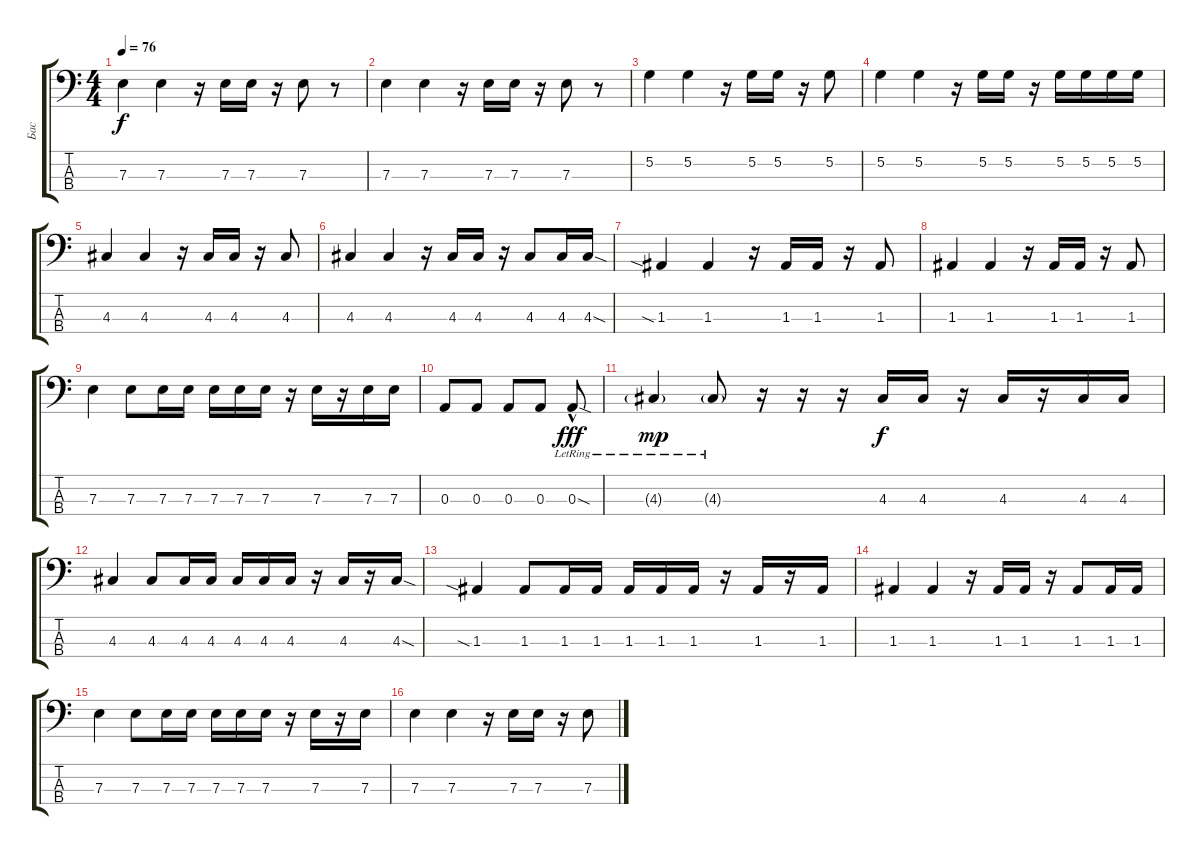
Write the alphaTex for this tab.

\track ("Бас" "Бас") {instrument electricbassfinger}
\staff {score tabs}
\tuning (G2 D2 A1 E1) {hide}
\ts (4 4)
\tempo 76
\clef f4
\ks c
7.3.4{dy f} 7.3.4 r.16 7.3.16 7.3.16 r.16 7.3.8 r.8 |
7.3.4 7.3.4 r.16 7.3.16 7.3.16 r.16 7.3.8 r.8 |
5.2.4 5.2.4 r.16 5.2.16 5.2.16 r.16 5.2.8 |
5.2.4 5.2.4 r.16 5.2.16 5.2.16 r.16 5.2.16 5.2.16 5.2.16 5.2.16 |
4.3.4 4.3.4 r.16 4.3.16 4.3.16 r.16 4.3.8 |
4.3.4 4.3.4 r.16 4.3.16 4.3.16 r.16 4.3.8 4.3.16 4.3{sod}.16 |
1.3{sia}.4 1.3.4 r.16 1.3.16 1.3.16 r.16 1.3.8 |
1.3.4 1.3.4 r.16 1.3.16 1.3.16 r.16 1.3.8 |
7.3.4 7.3.8 7.3.16 7.3.16 7.3.16 7.3.16 7.3.16 r.16 7.3.16 r.16 7.3.16 7.3.16 |
0.3.8 0.3.8 0.3.8 0.3.8 0.3{sod hac lr}.8{dy fff} |
4.3{g lr}.4{dy mp} 4.3{g lr}.8 r.16 r.16 r.16 4.3.16{dy f} 4.3.16 r.16 4.3.16 r.16 4.3.16 4.3.16 |
4.3.4 4.3.8 4.3.16 4.3.16 4.3.16 4.3.16 4.3.16 r.16 4.3.16 r.16 4.3{sod}.16 |
1.3{sia}.4 1.3.8 1.3.16 1.3.16 1.3.16 1.3.16 1.3.16 r.16 1.3.16 r.16 1.3.16 |
1.3.4 1.3.4 r.16 1.3.16 1.3.16 r.16 1.3.8 1.3.16 1.3.16 |
7.3.4 7.3.8 7.3.16 7.3.16 7.3.16 7.3.16 7.3.16 r.16 7.3.16 r.16 7.3.16 |
7.3.4 7.3.4 r.16 7.3.16 7.3.16 r.16 7.3.8
